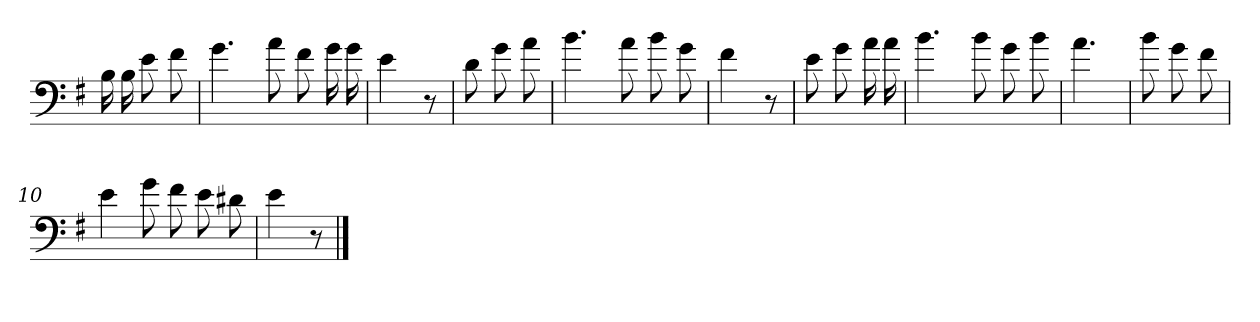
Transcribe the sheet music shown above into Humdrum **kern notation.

**kern
*part1
*staff1
*clefF4
*k[f#]
*e:
=
16B
16B
8e
8f#
=1
4.g
8a
8f#
16g
16g
=2
4e
8r
=3
8d
8g
8a
=4
4.b
8a
8b
8g
=5
4f#
8r
=6
8e
8g
16a
16a
=7
4.b
8b
8g
8b
=8
4.a
=9
8b
8g
8f#
=10
4e
8g
8f#
8e
8d#X
=11
4e
8r
==
*-
